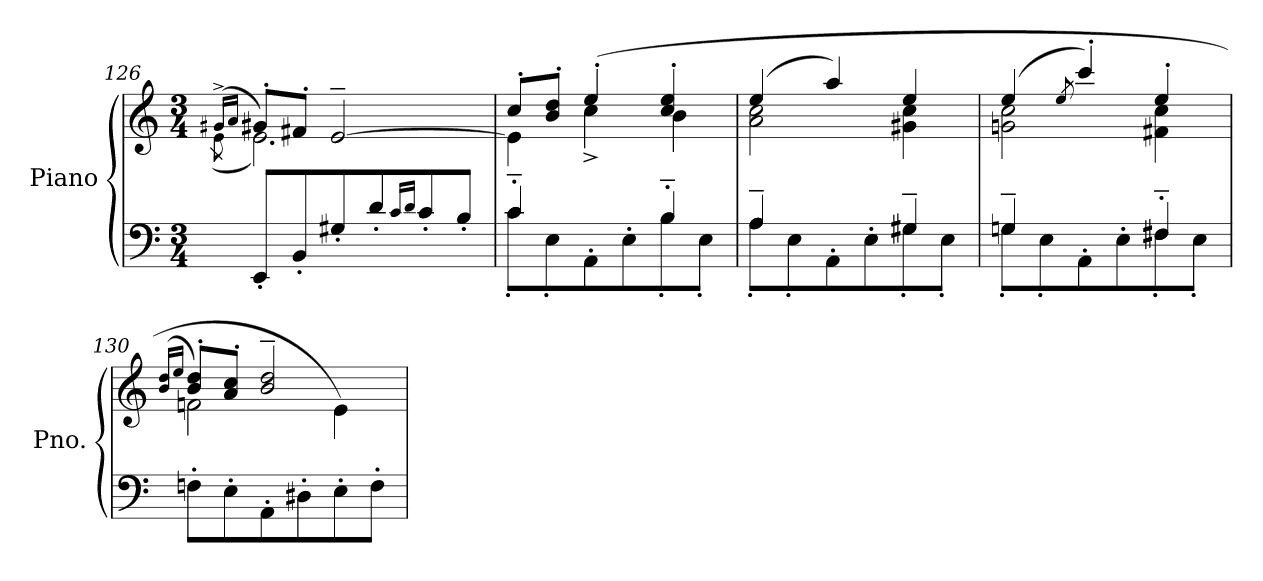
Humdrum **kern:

**kern	**kern
*part1	*part1
*staff2	*staff1
*I"Piano	*
*I'Pno.	*
*clefF4	*clefG2
*k[]	*k[]
*M3/4	*M3/4
=126	=126
.	(>16qg#X/LL
*	*^
.	16qa/JJ	(<8qe^\
8EE'/L	8g#'/L)	2.e\)
8BB'/	8f#X'/J	.
8G#X'/	[2e~/	.
8d'/	.	.
16qc/LL	.	.
16qd/JJ	.	.
8c'/	.	.
8B'/J	.	.
=127	=127	=127
*^	*	*
4c~'/	8c'\L	8cc'/L	4e\]
.	8E'\	8b/' 8dd/'J	.
4ryy	8AA'\	(<4ee'/	4cc^\
.	8E'\	.	.
4B~'/	8B'\	4cc/' 4ee/'	4b\
.	8E'\J	.	.
=128	=128	=128	=128
4A~/	8A'\L	(>4ee/	2a\ 2cc\
.	8E'\	.	.
4ryy	8AA'\	4aa/)	.
.	8E'\	.	.
4G#X~/	8G#'\	4ee/	4g#X\ 4cc\
.	8E'\J	.	.
!!LO:LB:g=z	!!
=129	=129	=129	=129
4Gn~/	8G'\L	(>4ee/	2gn\ 2cc\
.	8E'\	.	.
.	.	8qee/	.
4ryy	8AA'\	4ccc'/)	.
.	8E'\	.	.
4F#X~'/	8F#'\	4ee'/	4f#X\ 4cc\
.	8E'\J	.	.
*v	*v	*	*
=130	=130	=130
.	(>16qb/ 16qdd/LL	.
.	16qee/JJ	.
8Fn'\L	8b/' 8dd/'L)	2fn\
8E'\	8a/' 8cc/'J	.
8AA'\	2b/~ 2dd/~	.
8D#X'\	.	.
8E'\	.	4e\)
8F'\J	.	.
*	*v	*v
=	=
*-	*-
